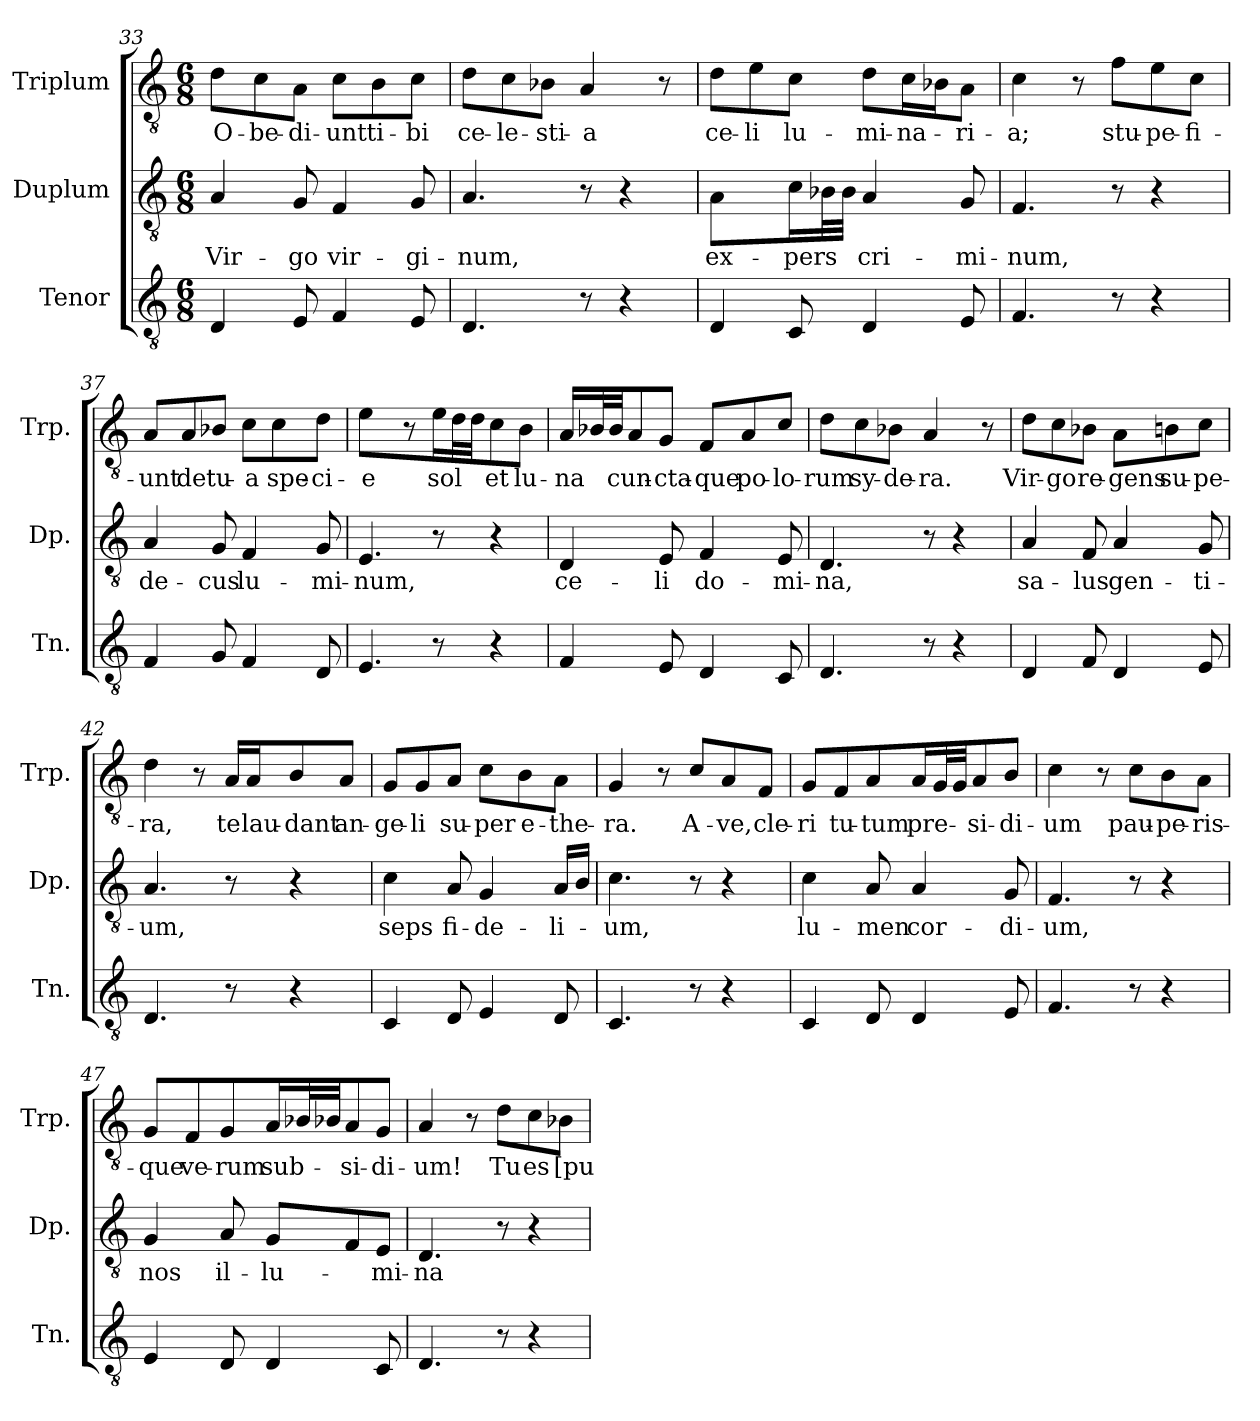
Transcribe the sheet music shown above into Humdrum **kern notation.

**kern	**kern	**text	**kern	**text
*part3	*part2	*part2	*part1	*part1
*staff3	*staff2	*staff2	*staff1	*staff1
*I"Tenor	*I"Duplum	*	*I"Triplum	*
*I'Tn.	*I'Dp.	*	*I'Trp.	*
*clefGv2	*clefGv2	*	*clefGv2	*
*k[]	*k[]	*	*k[]	*
*M6/8	*M6/8	*	*M6/8	*
=33	=33	=33	=33	=33
!	!	!LO:LY:b	!	!LO:LY:b
4D/	4A/	Vir-	8d\L	O-
!	!	!	!	!LO:LY:b
.	.	.	8c\	-be-
!	!	!LO:LY:b	!	!LO:LY:b
8E/	8G/	-go	8A\J	-di-
!	!	!LO:LY:b	!	!LO:LY:b
4F/	4F/	vir-	8c\L	-unt
!	!	!	!	!LO:LY:b
.	.	.	8B\	ti-
!	!	!LO:LY:b	!	!LO:LY:b
8E/	8G/	-gi-	8c\J	-bi
=34	=34	=34	=34	=34
!	!	!LO:LY:b	!	!LO:LY:b
4.D/	4.A/	-num,	8d\L	ce-
!	!	!	!	!LO:LY:b
.	.	.	8c\	-le-
!	!	!	!	!LO:LY:b
.	.	.	8B-i\J	-sti-
!	!	!	!	!LO:LY:b
8r	8r	.	4A/	-a
4r	4r	.	.	.
.	.	.	8r	.
!!LO:LB:g=z
=35	=35	=35	=35	=35
!	!	!LO:LY:b	!	!LO:LY:b
4D/	4A/	ex-	8d\L	ce-
!	!	!	!	!LO:LY:b
.	.	.	8e\	-li
!	!	!LO:LY:b	!	!LO:LY:b
8C/	16c\LL	-pers	8c\J	lu-
*	*tremolo	*	*	*
.	32B-i\	.	.	.
.	32B-i\JJJ	.	.	.
*	*Xtremolo	*	*	*
!	!	!LO:LY:b	!	!LO:LY:b
4D/	4A/	cri-	8d\L	-mi-
!	!	!	!	!LO:LY:b
.	.	.	16c\L	-na-
.	.	.	16B-i\J	.
!	!	!LO:LY:b	!	!LO:LY:b
8E/	8G/	-mi-	8A\J	-ri-
=36	=36	=36	=36	=36
!	!	!LO:LY:b	!	!LO:LY:b
4.F/	4.F/	-num,	4c\	-a;
.	.	.	8r	.
!	!	!	!	!LO:LY:b
8r	8r	.	8f\L	stu-
!	!	!	!	!LO:LY:b
4r	4r	.	8e\	-pe-
!	!	!	!	!LO:LY:b
.	.	.	8c\J	-fi-
=37	=37	=37	=37	=37
!	!	!LO:LY:b	!	!LO:LY:b
4F/	4A/	de-	8A/L	-unt
!	!	!	!	!LO:LY:b
.	.	.	8A/	de
!	!	!LO:LY:b	!	!LO:LY:b
8G/	8G/	-cus	8B-i/J	tu-
!	!	!LO:LY:b	!	!LO:LY:b
4F/	4F/	lu-	8c\L	-a
!	!	!	!	!LO:LY:b
.	.	.	8c\	spe-
!	!	!LO:LY:b	!	!LO:LY:b
8D/	8G/	-mi-	8d\J	-ci-
=38	=38	=38	=38	=38
!	!	!LO:LY:b	!	!LO:LY:b
4.E/	4.E/	-num,	4e\	-e
.	.	.	8r	.
!	!	!	!	!LO:LY:b
8r	8r	.	16e\LL	sol
*	*	*	*tremolo	*
.	.	.	32d\	.
.	.	.	32d\JJJ	.
*	*	*	*Xtremolo	*
!	!	!	!	!LO:LY:b
4r	4r	.	8c\	et
!	!	!	!	!LO:LY:b
.	.	.	8B\J	lu-
=39	=39	=39	=39	=39
!	!	!LO:LY:b	!	!LO:LY:b
4F/	4D/	ce-	16A/LL	-na
*	*	*	*tremolo	*
.	.	.	32B-i/	.
.	.	.	32B-i/JJJ	.
*	*	*	*Xtremolo	*
!	!	!	!	!LO:LY:b
.	.	.	8A/	cun-
!	!	!LO:LY:b	!	!LO:LY:b
8E/	8E/	-li	8G/J	-cta-
!	!	!LO:LY:b	!	!LO:LY:b
4D/	4F/	do-	8F/L	-que
!	!	!	!	!LO:LY:b
.	.	.	8A/	po-
!	!	!LO:LY:b	!	!LO:LY:b
8C/	8E/	-mi-	8c/J	-lo-
!!LO:LB:g=z
=40	=40	=40	=40	=40
!	!	!LO:LY:b	!	!LO:LY:b
4.D/	4.D/	-na,	8d\L	-rum
!	!	!	!	!LO:LY:b
.	.	.	8c\	sy-
!	!	!	!	!LO:LY:b
.	.	.	8B-i\J	-de-
!	!	!	!	!LO:LY:b
8r	8r	.	4A/	-ra.
4r	4r	.	.	.
.	.	.	8r	.
=41	=41	=41	=41	=41
!	!	!LO:LY:b	!	!LO:LY:b
4D/	4A/	sa-	8d\L	Vir-
!	!	!	!	!LO:LY:b
.	.	.	8c\	-go
!	!	!LO:LY:b	!	!LO:LY:b
8F/	8F/	-lus	8B-i\J	re-
!	!	!LO:LY:b	!	!LO:LY:b
4D/	4A/	gen-	8A\L	-gens
!	!	!	!	!LO:LY:b
.	.	.	8Bn\	su-
!	!	!LO:LY:b	!	!LO:LY:b
8E/	8G/	-ti-	8c\J	-pe-
=42	=42	=42	=42	=42
!	!	!LO:LY:b	!	!LO:LY:b
4.D/	4.A/	-um,	4d\	-ra,
.	.	.	8r	.
!	!	!	!	!LO:LY:b
8r	8r	.	16A/LL	te
!	!	!	!	!LO:LY:b
.	.	.	16A/J	lau-
!	!	!	!	!LO:LY:b
4r	4r	.	8B/	-dant
!	!	!	!	!LO:LY:b
.	.	.	8A/J	an-
=43	=43	=43	=43	=43
!	!	!LO:LY:b	!	!LO:LY:b
4C/	4c\	seps	8G/L	-ge-
!	!	!	!	!LO:LY:b
.	.	.	8G/	-li
!	!	!LO:LY:b	!	!LO:LY:b
8D/	8A/	fi-	8A/J	su-
!	!	!LO:LY:b	!	!LO:LY:b
4E/	4G/	-de-	8c\L	-per
!	!	!	!	!LO:LY:b
.	.	.	8B\	e-
!	!	!LO:LY:b	!	!LO:LY:b
8D/	16A/LL	-li-	8A\J	-the-
.	16B/JJ	.	.	.
=44	=44	=44	=44	=44
!	!	!LO:LY:b	!	!LO:LY:b
4.C/	4.c\	-um,	4G/	-ra.
.	.	.	8r	.
!	!	!	!	!LO:LY:b
8r	8r	.	8c/L	A-
!	!	!	!	!LO:LY:b
4r	4r	.	8A/	-ve,
!	!	!	!	!LO:LY:b
.	.	.	8F/J	cle-
!!LO:PB:g=z
=45	=45	=45	=45	=45
!	!	!LO:LY:b	!	!LO:LY:b
4C/	4c\	lu-	8G/L	-ri
!	!	!	!	!LO:LY:b
.	.	.	8F/	tu-
!	!	!LO:LY:b	!	!LO:LY:b
8D/	8A/	-men	8A/J	-tum
!	!	!LO:LY:b	!	!LO:LY:b
4D/	4A/	cor-	16A/LL	pre-
*	*	*	*tremolo	*
.	.	.	32G/	.
.	.	.	32G/JJJ	.
*	*	*	*Xtremolo	*
!	!	!	!	!LO:LY:b
.	.	.	8A/	-si-
!	!	!LO:LY:b	!	!LO:LY:b
8E/	8G/	-di-	8B/J	-di-
=46	=46	=46	=46	=46
!	!	!LO:LY:b	!	!LO:LY:b
4.F/	4.F/	-um,	4c\	-um
.	.	.	8r	.
!	!	!	!	!LO:LY:b
8r	8r	.	8c\L	pau-
!	!	!	!	!LO:LY:b
4r	4r	.	8B\	-pe-
!	!	!	!	!LO:LY:b
.	.	.	8A\J	-ris-
=47	=47	=47	=47	=47
!	!	!LO:LY:b	!	!LO:LY:b
4E/	4G/	nos	8G/L	-que
!	!	!	!	!LO:LY:b
.	.	.	8F/	ve-
!	!	!LO:LY:b	!	!LO:LY:b
8D/	8A/	il-	8G/J	-rum
!	!	!LO:LY:b	!	!LO:LY:b
4D/	8G/L	-lu-	16A/LL	sub-
*	*	*	*tremolo	*
.	.	.	32B-X/	.
.	.	.	32B-X/JJJ	.
*	*	*	*Xtremolo	*
!	!	!	!	!LO:LY:b
.	8F/	.	8A/	-si-
!	!	!LO:LY:b	!	!LO:LY:b
8C/	8E/J	-mi-	8G/J	-di-
=48	=48	=48	=48	=48
!	!	!LO:LY:b	!	!LO:LY:b
4.D/	4.D/	-na	4A/	-um!
.	.	.	8r	.
!	!	!	!	!LO:LY:b
8r	8r	.	8d\L	Tu
!	!	!	!	!LO:LY:b
4r	4r	.	8c\	es
!	!	!	!	!LO:LY:b
.	.	.	8B-i\J	[pu-
=	=	=	=	=
*-	*-	*-	*-	*-
